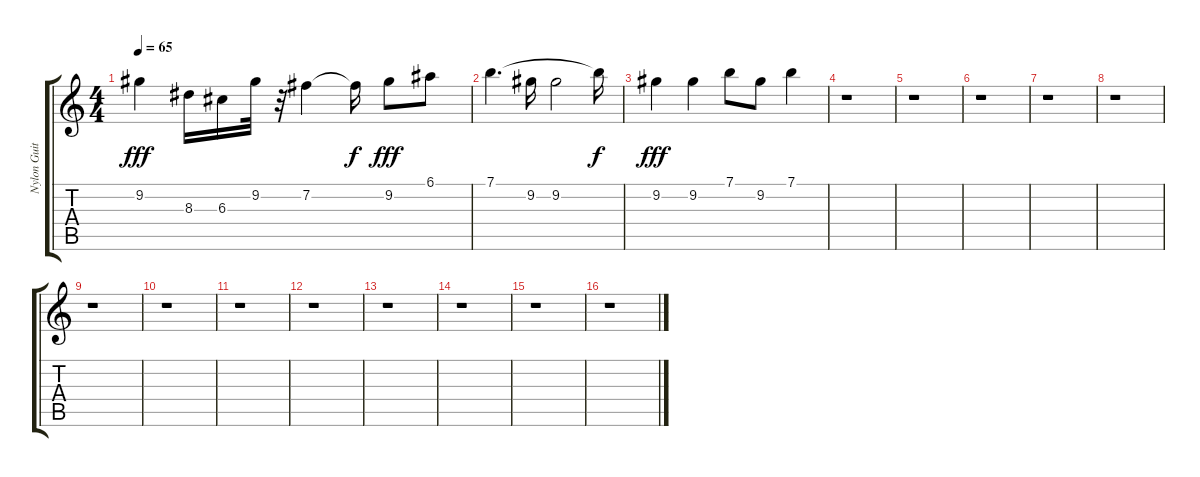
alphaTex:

\track ("Nylon Guitar" "Nylon Guit") {instrument acousticguitarnylon}
\staff {score tabs}
\tuning (E4 B3 G3 D3 A2 E2) {hide}
\ts (4 4)
\tempo 65
\clef g2
\ks c
9.2.4{dy fff} 8.3.16 6.3.16 9.2.32 r.32 7.2.4 7.2{t}.16{dy f} 9.2.8{dy fff} 6.1.8 |
7.1.4{d volume 11} 9.2.16 9.2.2 7.1{t}.16{dy f} |
9.2.4{dy fff} 9.2.4 7.1.8 9.2.8 7.1.4 |
r.1 |
r.1 |
r.1 |
r.1 |
r.1 |
r.1 |
r.1 |
r.1 |
r.1 |
r.1 |
r.1 |
r.1 |
r.1
